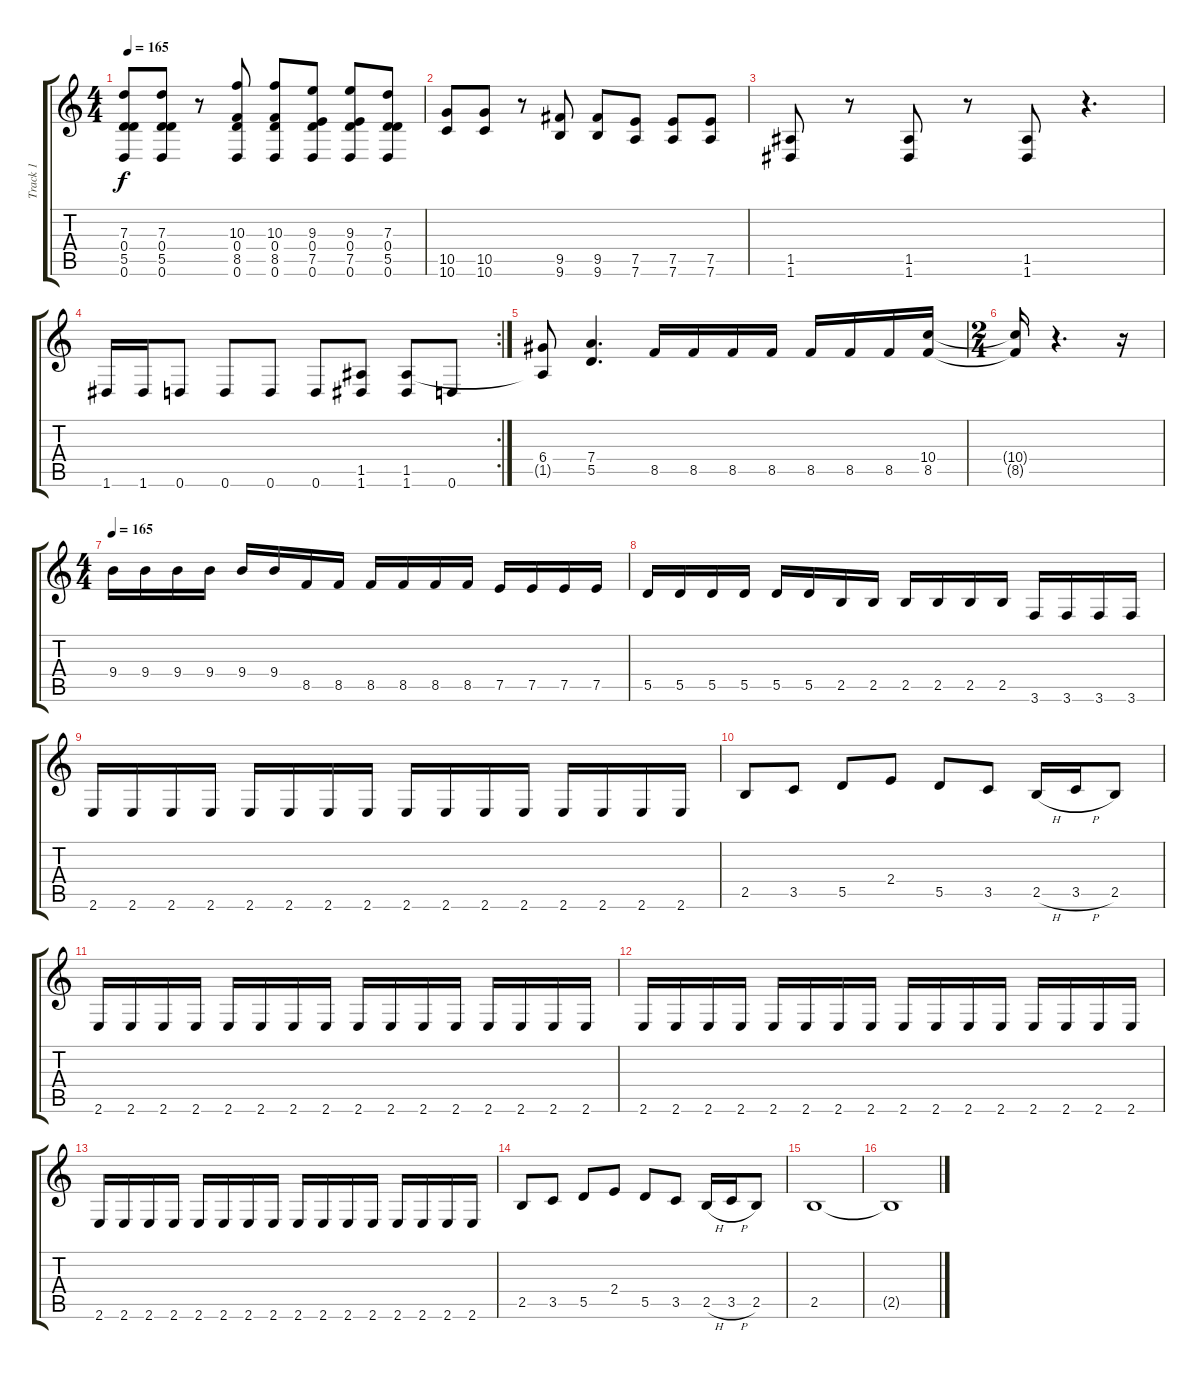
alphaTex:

\track ("Track 1" "Track 1") {instrument electricguitarclean}
\staff {score tabs}
\tuning (E4 B3 G3 D3 A2 D2) {hide}
\ts (4 4)
\tempo 165
\clef g2
\ks c
(7.3 0.4 5.5 0.6).8{dy f} (7.3 0.4 5.5 0.6).8 r.8 (10.3 0.4 8.5 0.6).8 (10.3 0.4 8.5 0.6).8 (9.3 0.4 7.5 0.6).8 (9.3 0.4 7.5 0.6).8 (7.3 0.4 5.5 0.6).8 |
(10.5 10.6).8 (10.5 10.6).8 r.8 (9.5 9.6).8 (9.5 9.6).8 (7.5 7.6).8 (7.5 7.6).8 (7.5 7.6).8 |
(1.5 1.6).8 r.8 (1.5 1.6).8 r.8 (1.5 1.6).8 r.4{d} |
\rc 2
1.6.16 1.6.16 0.6.8 0.6.8 0.6.8 0.6.8 (1.5 1.6).8 (1.5 1.6).8 0.6.8 |
(6.4 1.5{t}).8 (7.4 5.5).4{d} 8.5.16 8.5.16 8.5.16 8.5.16 8.5.16 8.5.16 8.5.16 (10.4 8.5).16 |
\ts (2 4)
(10.4{t} 8.5{t}).16 r.4{d} r.16 |
\ts (4 4)
\tempo 165
9.4.16 9.4.16 9.4.16 9.4.16 9.4.16 9.4.16 8.5.16 8.5.16 8.5.16 8.5.16 8.5.16 8.5.16 7.5.16 7.5.16 7.5.16 7.5.16 |
5.5.16 5.5.16 5.5.16 5.5.16 5.5.16 5.5.16 2.5.16 2.5.16 2.5.16 2.5.16 2.5.16 2.5.16 3.6.16 3.6.16 3.6.16 3.6.16 |
2.6.16 2.6.16 2.6.16 2.6.16 2.6.16 2.6.16 2.6.16 2.6.16 2.6.16 2.6.16 2.6.16 2.6.16 2.6.16 2.6.16 2.6.16 2.6.16 |
2.5.8 3.5.8 5.5.8 2.4.8 5.5.8 3.5.8 2.5{h}.16 3.5{h}.16 2.5.8 |
2.6.16 2.6.16 2.6.16 2.6.16 2.6.16 2.6.16 2.6.16 2.6.16 2.6.16 2.6.16 2.6.16 2.6.16 2.6.16 2.6.16 2.6.16 2.6.16 |
2.6.16 2.6.16 2.6.16 2.6.16 2.6.16 2.6.16 2.6.16 2.6.16 2.6.16 2.6.16 2.6.16 2.6.16 2.6.16 2.6.16 2.6.16 2.6.16 |
2.6.16 2.6.16 2.6.16 2.6.16 2.6.16 2.6.16 2.6.16 2.6.16 2.6.16 2.6.16 2.6.16 2.6.16 2.6.16 2.6.16 2.6.16 2.6.16 |
2.5.8 3.5.8 5.5.8 2.4.8 5.5.8 3.5.8 2.5{h}.16 3.5{h}.16 2.5.8 |
2.5.1 |
2.5{t}.1
